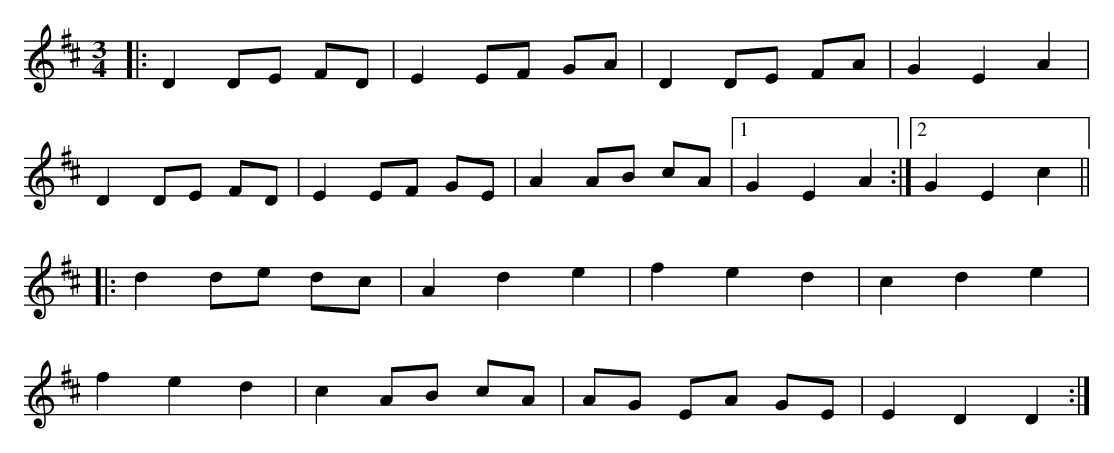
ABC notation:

X:1
M:3/4
K:D
|:D2 DE FD|E2 EF GA|D2 DE FA|G2 E2 A2|
D2 DE FD|E2 EF GE|A2 AB cA|1 G2 E2 A2:|2 G2 E2 c2||
|:d2 de dc|A2 d2 e2|f2 e2 d2|c2 d2 e2|
f2 e2 d2|c2 AB cA|AG EA GE|E2 D2 D2:|
